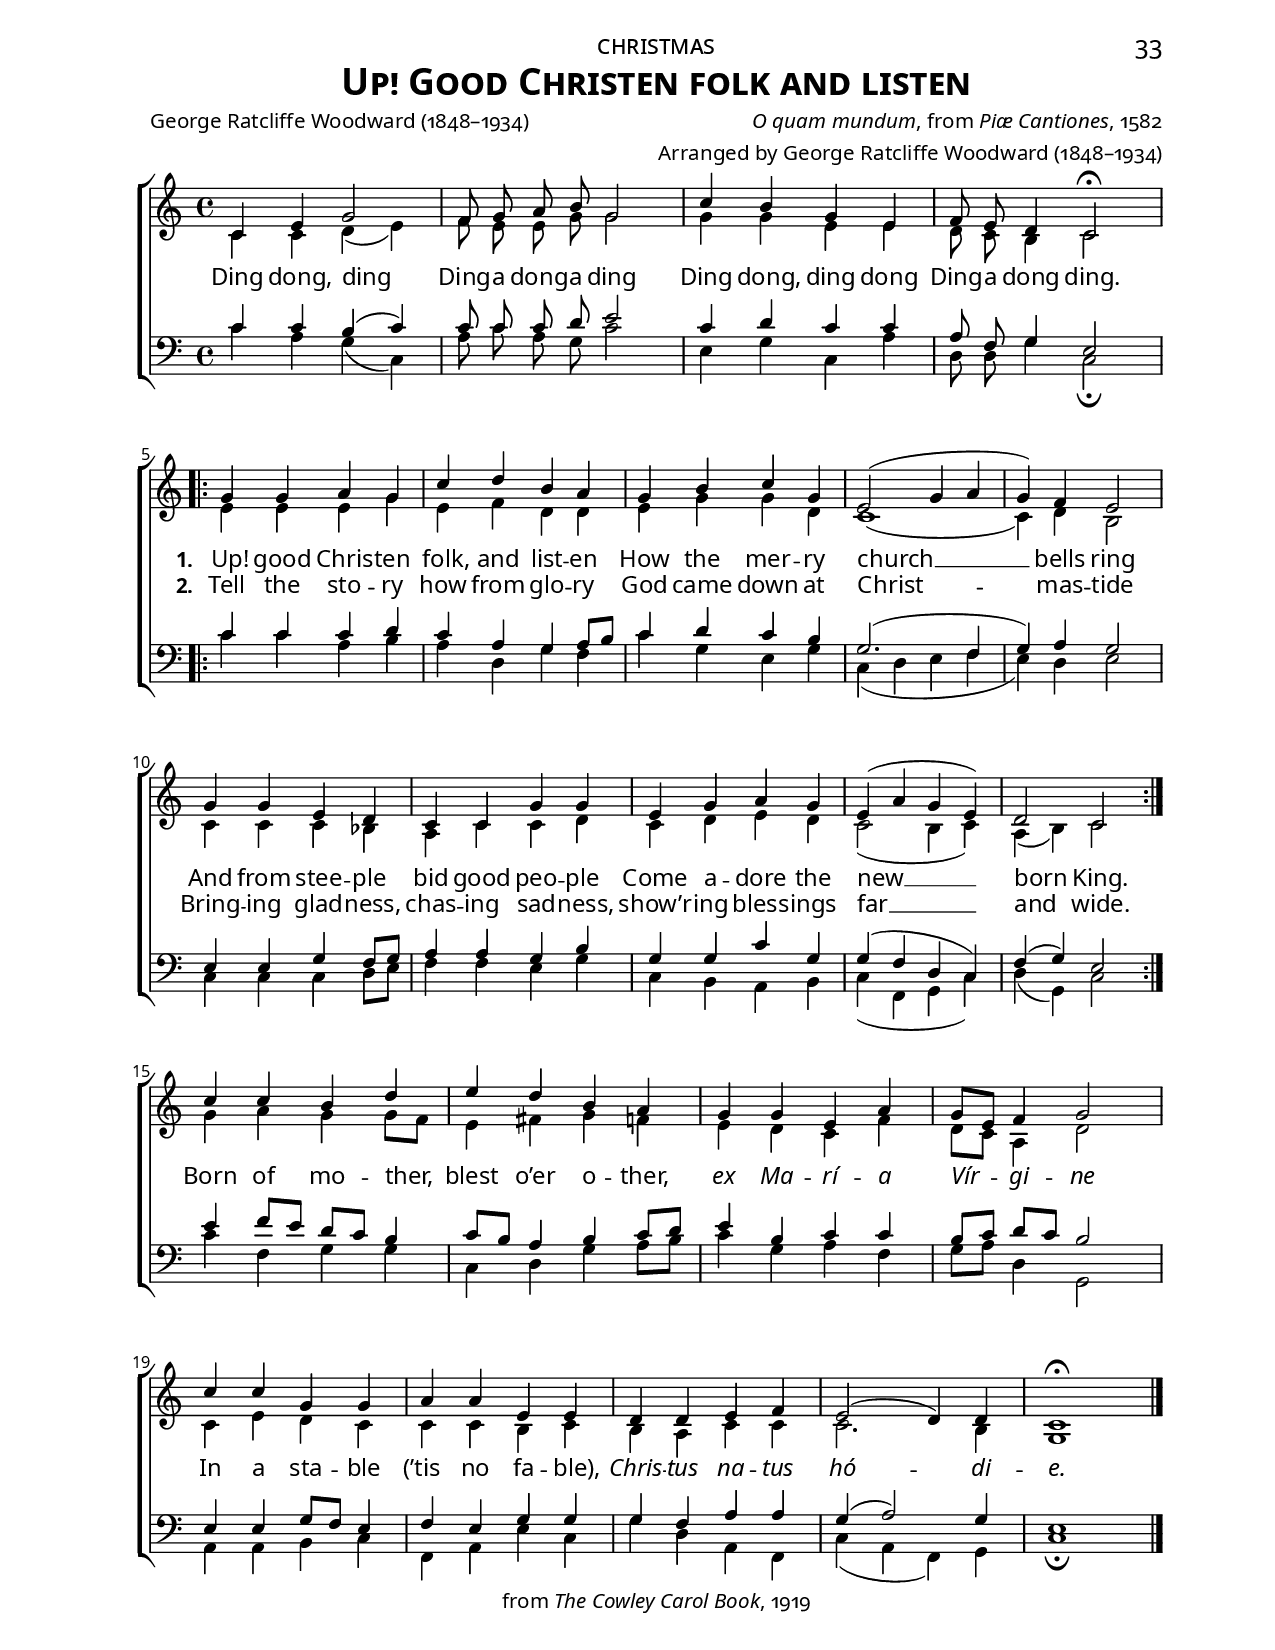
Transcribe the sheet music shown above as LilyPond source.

\version "2.24.0"
\include "util.ly"
 \header {
  title = \markup{\override #'(font-name . "Garamond Premier Pro Semibold"){ \abs-fontsize #18 \smallCapsOldStyle"Up! Good Christen folk and listen"}}
  poet = \markup\oldStyleNum"George Ratcliffe Woodward (1848–1934)"
  composer = \markup \concat{ \italic "O quam mundum" ", from " \italic "Piæ Cantiones" \oldStyleNum", 1582"}
  arranger = \markup\oldStyleNum"Arranged by George Ratcliffe Woodward (1848–1934)"
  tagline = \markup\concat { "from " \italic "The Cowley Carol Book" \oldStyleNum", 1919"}
}
\paper {
  %print-all-headers = ##t
  paper-height = 11\in
  paper-width = 8.5\in
  indent = 0\in
  %system-system-spacing = #'((basic-distance . 10) (padding . 0))
  system-system-spacing =
    #'((basic-distance . 0)
       (minimum-distance . 0)
       (padding . -5.35)
       (stretchability . 100))
  ragged-last-bottom = ##f
  ragged-bottom = ##f
  two-sided = ##t
  inner-margin = 1\in
  outer-margin = 0.75\in
  top-margin = 0.26\in
  bottom-margin = 0.25\in
  first-page-number = #033
  print-first-page-number = ##t
  headerLine = \markup{\override #'(font-name . "Garamond Premier Pro") \smallCapsOldStyle"christmas"}
  oddHeaderMarkup = \markup\fill-line{
     \override #'(font-name . "Garamond Premier Pro")\abs-fontsize #12.5
     \combine 
        \fill-line{"" \if \should-print-page-number
        \oldStylePageNum""
        }
        \fill-line{\headerLine}
  }
  evenHeaderMarkup = \markup {
     \override #'(font-name . "Garamond Premier Pro")\abs-fontsize #12.5
     \combine
        \if \should-print-page-number
        \oldStylePageNum""
        \fill-line{\headerLine}
  }
}
#(set-global-staff-size 18) \paper{ #(define fonts (make-pango-font-tree "Garamond Premier Pro" "Garamond Premier Pro" "Garamond Premier Pro" (/ 18 20))) }
global = {
  \key c \major
  \time 4/4
  \autoBeamOff
}

sopMusic = \relative c' {
  c4 e g2 |
  f8 g a b g2 |
  c4 b g e |
  f8 e d4 c2\fermata \break
  \repeat volta 2 {
    g'4 g a g |
    
    c d b a |
    g b c g |
    e2( g4 a |
    g) f e2 |
    g4 g e d |
    c c g' g |
    
    e g a g |
    e( a g e) |
    d2 c |
  } \break
  c'4 c b d |
  e d b a |
  g g e a |
  
  g8[ e] f4 g2 |
  c4 c g g |
  a a e e |
  d d e f |
  e2( d4) d |
  c1\fermata \bar "|."
}
sopWords = \lyricmode {
  
}

altoMusic = \relative c' {
  c4 c d( e) |
  f8 e e g g2 |
  g4 g e e |
  d8 c b4 c2 |
  e4 e e g |
  
  e f d d |
  e g g d |
  c1( |
  c4) d b2 |
  c4 c c bes |
  a c c d |
  
  c d e d |
  c2( b4 c) |
  a( b) c2 |
  g'4 a g g8[ f] |
  e4 fis g f |
  e d c f |
  
  d8[ c] a4 d2 |
  c4 e d c |
  c c b c |
  b a c c |
  c2. b4 |
  g1 \bar "|."
}
altoWords = \lyricmode {
  \dropLyricsV
  Ding dong, ding
  Ding -- a dong -- a ding
  Ding dong, ding dong
  Ding -- a dong ding.
  
  \set stanza = #"1. "
  Up! good Chris -- ten folk, and list -- en
  How the mer -- ry church __ bells ring
  And from stee -- ple bid good peo -- ple
  Come a -- dore the new __ born King.
  
  \raiseLyrics
  Born of mo -- ther, blest o’er o -- ther,
  \markup\italic ex \markup\italic Ma -- \markup\italic rí -- \markup\italic a
  \markup\italic Vír -- \markup\italic gi -- \markup\italic ne
  In a sta -- ble "(’tis" no fa -- ble),
  \markup\italic Chris -- \markup\italic tus \markup\italic na -- \markup\italic tus \markup\italic hó -- \markup\italic di -- \markup\italic e.
}
altoWordsII = \lyricmode {
  \dropLyricsV
%\markup\italic 
  \repeat unfold 16 {\skip1}
  \set stanza = #"2. "
  Tell the sto -- ry how from glo -- ry
  God came down at Christ -- mas -- tide
  Bring -- ing glad -- ness, chas -- ing sad -- ness,
  show’r -- ing bless -- ings far __ and wide.
}
altoWordsIII = \lyricmode {
  \set stanza = #"3. "
  \set ignoreMelismata = ##t
}
altoWordsIV = \lyricmode {
  \set stanza = #"4. "
  \set ignoreMelismata = ##t
}
altoWordsV = \lyricmode {
  \set stanza = #"5. "
  \set ignoreMelismata = ##t
}
altoWordsVI = \lyricmode {
  \set stanza = #"6. "
  \set ignoreMelismata = ##t
}
tenorMusic = \relative c' {
  c4 c b( c) |
  c8 c c d e2 |
  c4 d c c |
  a8 f g4 e2 |
  c'4 c c d |
  
  c a g a8[ b] |
  c4 d c b |
  g2.( f4 |
  g) a g2 |
  e4 e g f8[ g] |
  a4 a g b |
  
  g g c g |
  g( f d c) |
  f( g) e2 |
  e'4 f8[ e] d[ c] b4 |
  c8[ b] a4 b c8[ d] |
  e4 b c c |
  
  b8[ c] d[ c] b2 |
  e,4 e g8[ f] e4 |
  f e g g |
  g f a a |
  g( a2) g4 |
  e1 \bar "|."
}
tenorWords = \lyricmode {

}

bassMusic = \relative c {
  c'4 a g( c,) |
  a'8 c a g c2 |
  e,4 g c, a' |
  d,8 d g4 c,2\fermata |
  c'4 c a b |
  
  a d, g f |
  c' g e g |
  c,( d e f |
  e) d e2 |
  c4 c c d8[ e] |
  f4 f e g |
  
  c, b a b |
  c( f, g c) |
  d( g,) c2 |
  c'4 f, g g |
  c, d g a8[ b] |
  c4 g a f |
  
  g8[ a] d,4 g,2 |
  a4 a b c |
  f, a e' c |
  g' d a f |
  c'( a f) g |
  c1\fermata \bar "|."
}
bassWords = \lyricmode {

}

pianoRH = \relative c' {
  
}
pianoLH = \relative c' {
  
}

\score {
  <<
   \new ChoirStaff <<
    \new Staff = women <<
      \new Voice = "sopranos" { \voiceOne << \global \sopMusic >> }
      \new Voice = "altos" { \voiceTwo << \global \altoMusic >> }
    >>
    \new Lyrics \with { alignAboveContext = #"women" \override VerticalAxisGroup.nonstaff-relatedstaff-spacing = #'((basic-distance . 1))} \lyricsto "sopranos" \sopWords
    \new Lyrics = "altosVI"  \with { alignBelowContext = #"women" } \lyricsto "altos" \altoWordsVI
    \new Lyrics = "altosV"  \with { alignBelowContext = #"women" } \lyricsto "altos" \altoWordsV
    \new Lyrics = "altosIV"  \with { alignBelowContext = #"women" } \lyricsto "altos" \altoWordsIV
    \new Lyrics = "altosIII"  \with { alignBelowContext = #"women" } \lyricsto "altos" \altoWordsIII
    \new Lyrics = "altosII"  \with { alignBelowContext = #"women" } \lyricsto "altos" \altoWordsII
    \new Lyrics = "altos"  \with { alignBelowContext = #"women" } \lyricsto "altos" \altoWords
   \new Staff = men <<
      \clef bass
      \new Voice = "tenors" { \voiceOne << \global \tenorMusic >> }
      \new Voice = "basses" { \voiceTwo << \global \bassMusic >> }
    >>
    \new Lyrics \with { alignAboveContext = #"men" \override VerticalAxisGroup.nonstaff-relatedstaff-spacing = #'((basic-distance . 1)) } \lyricsto "tenors" \tenorWords
    \new Lyrics \with { alignBelowContext = #"men" \override VerticalAxisGroup.nonstaff-relatedstaff-spacing = #'((basic-distance . 1)) } \lyricsto "basses" \bassWords
  >>
%    \new PianoStaff << \new Staff { \new Voice { \pianoRH } } \new Staff { \clef "bass" \pianoLH } >>
  >>
  \layout {
  \context {
    \Lyrics
    \override LyricText.font-size = #1.3
  }
    \context {
      \Score
      %\override SpacingSpanner.base-shortest-duration = #(ly:make-moment 1/8)
      %\override SpacingSpanner.common-shortest-duration = #(ly:make-moment 1/4)
    }
    \context {
      % Remove all empty staves
      % \Staff \RemoveEmptyStaves \override VerticalAxisGroup.remove-first = ##t
    }
    \context {
      \Lyrics
      \override LyricText.X-offset = #center-on-word
    }
  }
}

